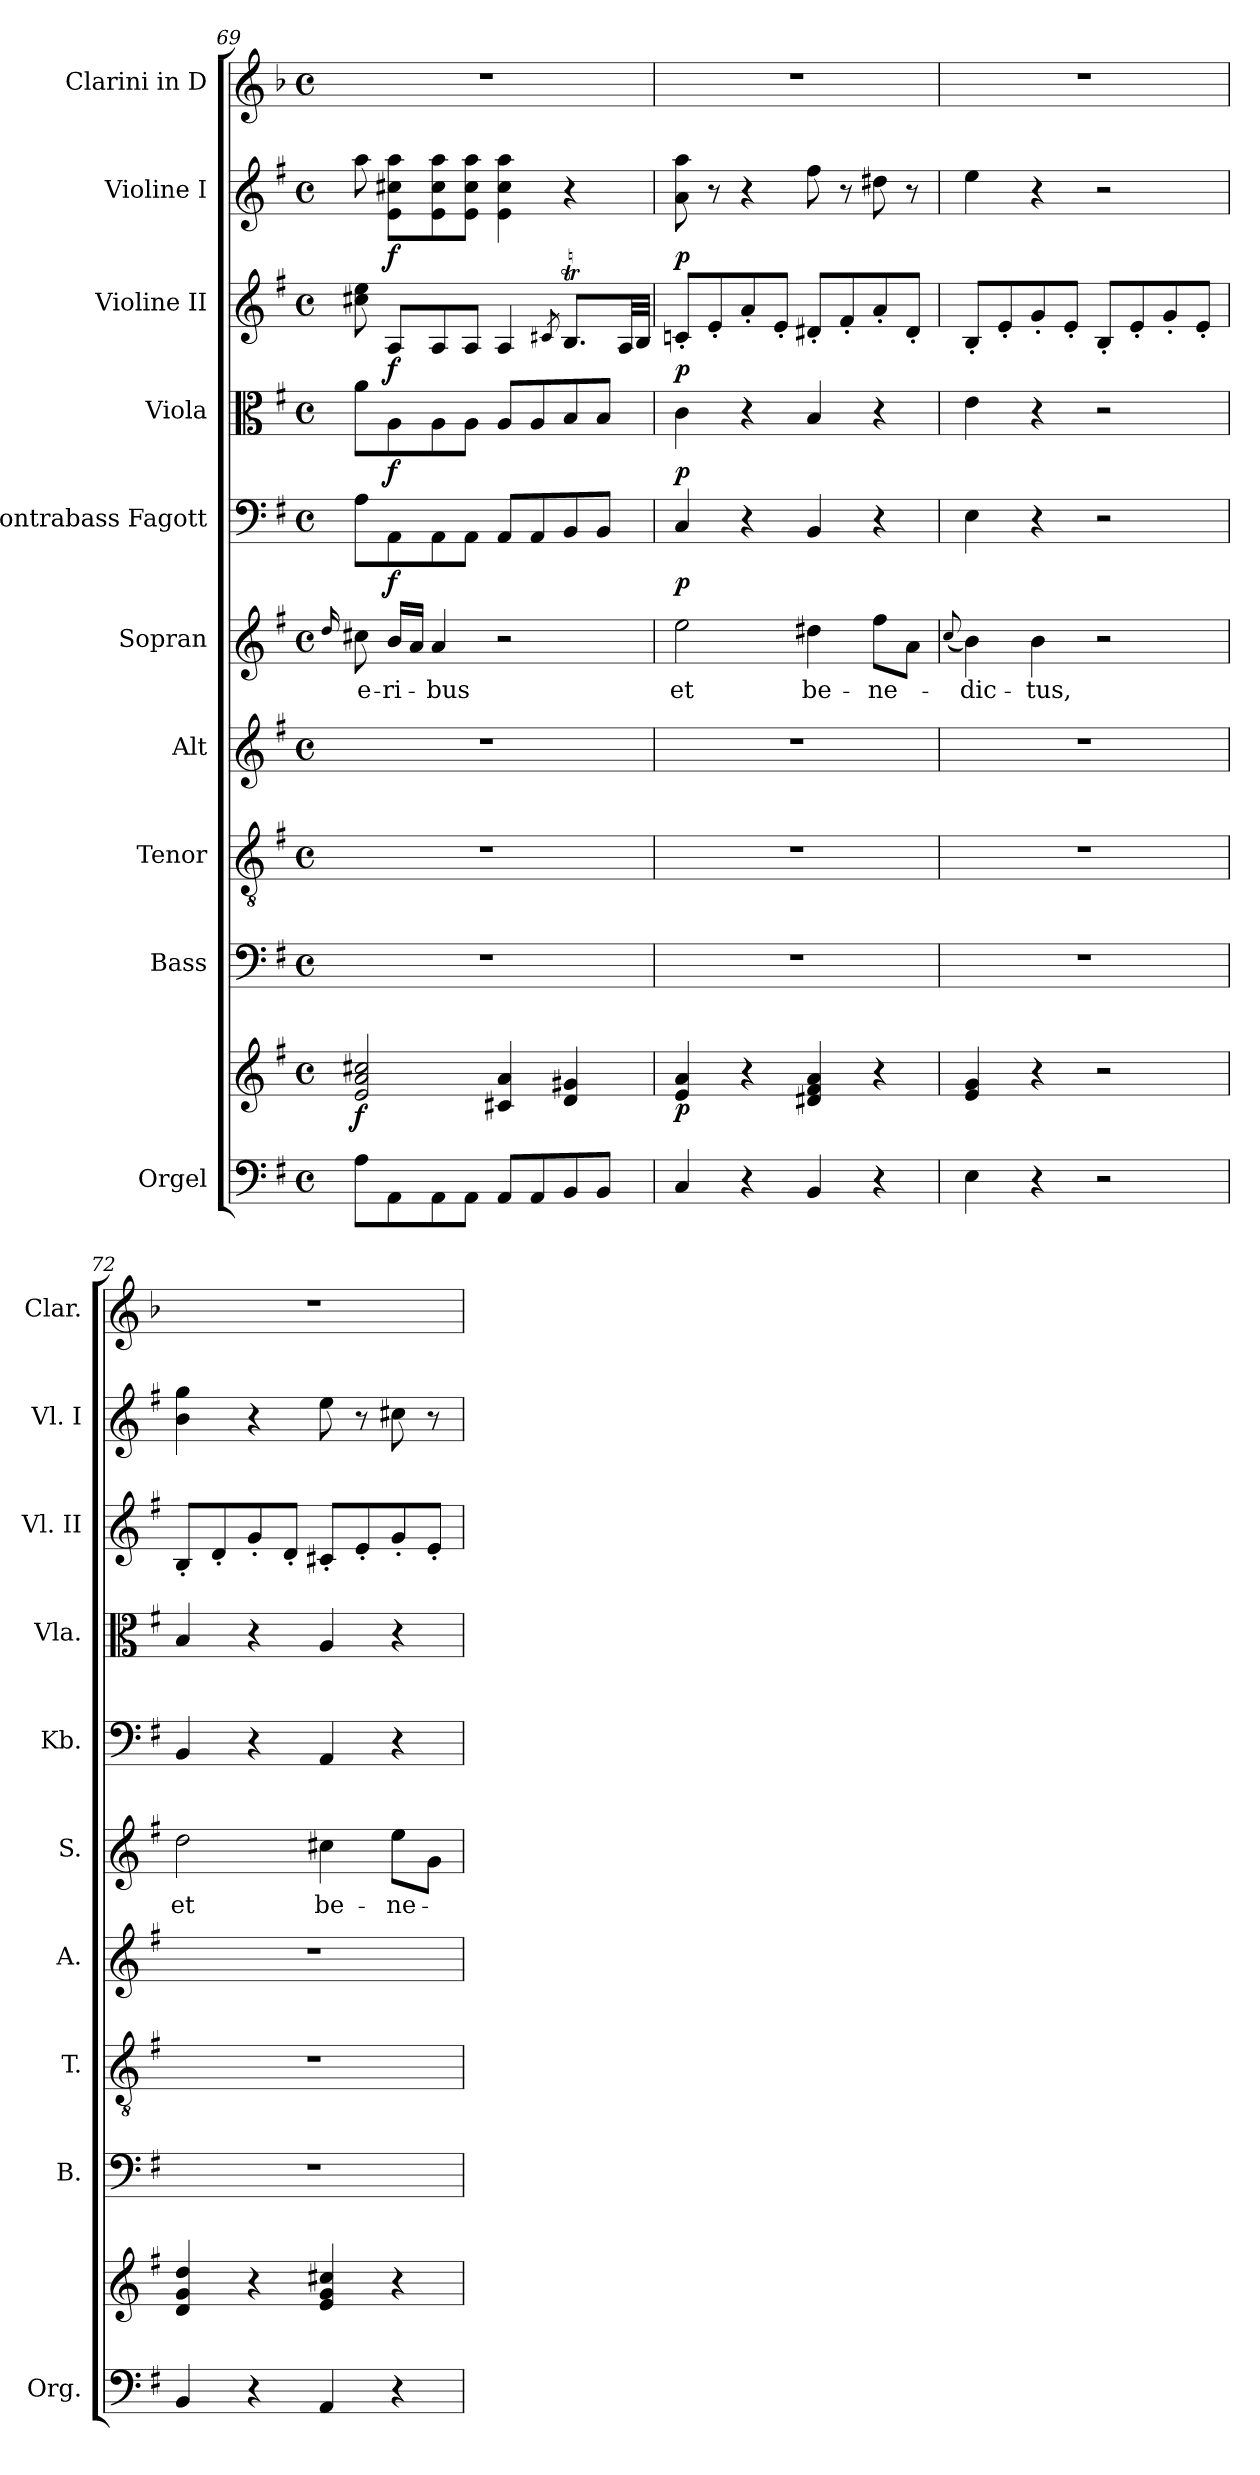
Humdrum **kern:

**kern	**kern	**dynam	**kern	**kern	**kern	**kern	**text	**kern	**dynam	**kern	**dynam	**kern	**dynam	**kern	**dynam	**kern
*part10	*part10	*part10	*part9	*part8	*part7	*part6	*part6	*part5	*part5	*part4	*part4	*part3	*part3	*part2	*part2	*part1
*staff11	*staff10	*staff10/11	*staff9	*staff8	*staff7	*staff6	*staff6	*staff5	*staff5	*staff4	*staff4	*staff3	*staff3	*staff2	*staff2	*staff1
*I"Orgel	*	*	*I"Bass	*I"Tenor	*I"Alt	*I"Sopran	*	*I"Kontrabass Fagott	*	*I"Viola	*	*I"Violine II	*	*I"Violine I	*	*I"Clarini in D
*I'Org.	*	*	*I'B.	*I'T.	*I'A.	*I'S.	*	*I'Kb.	*	*I'Vla.	*	*I'Vl. II	*	*I'Vl. I	*	*I'Clar.
!!LO:PB:g=z
*clefF4	*clefG2	*	*clefF4	*clefGv2	*clefG2	*clefG2	*	*clefF4	*	*clefC3	*	*clefG2	*	*clefG2	*	*clefG2
*	*	*	*	*	*	*	*	*ITrd7c12	*	*	*	*	*	*	*	*ITrd-1c-2
*k[f#]	*k[f#]	*	*k[f#]	*k[f#]	*k[f#]	*k[f#]	*	*k[f#]	*	*k[f#]	*	*k[f#]	*	*k[f#]	*	*k[f#]
*G:	*G:	*	*G:	*G:	*G:	*G:	*	*G:	*	*G:	*	*G:	*	*G:	*	*G:
*M4/4	*M4/4	*	*M4/4	*M4/4	*M4/4	*M4/4	*	*M4/4	*	*M4/4	*	*M4/4	*	*M4/4	*	*M4/4
*met(c)	*met(c)	*	*met(c)	*met(c)	*met(c)	*met(c)	*	*met(c)	*	*met(c)	*	*met(c)	*	*met(c)	*	*met(c)
=69	=69	=69	=69	=69	=69	=69	=69	=69	=69	=69	=69	=69	=69	=69	=69	=69
.	.	.	.	.	.	16qqdd/	.	.	.	.	.	.	.	.	.	.
!	!	!LO:DY:b	!	!	!	!	!LO:LY:b	!	!	!	!	!	!	!	!	!
8A\L	2e/ 2a/ 2cc#X/	f	1r	1r	1r	8cc#X\	-e-	8AA\L	.	8a\L	.	8cc#X\ 8ee\	.	8aa\	.	1r
!	!	!	!	!	!	!	!LO:LY:b	!	!LO:DY:b	!	!LO:DY:b	!	!LO:DY:b	!	!LO:DY:b	!
8AA\	.	.	.	.	.	16b/LL	-ri-	8AAA\	f	8A\	f	8A/L	f	8e\ 8cc#X\ 8aa\L	f	.
.	.	.	.	.	.	16a/JJ	.	.	.	.	.	.	.	.	.	.
!	!	!	!	!	!	!	!LO:LY:b	!	!	!	!	!	!	!	!	!
8AA\	.	.	.	.	.	4a/	-bus	8AAA\	.	8A\	.	8A/	.	8e\ 8cc#\ 8aa\	.	.
8AA\J	.	.	.	.	.	.	.	8AAA\J	.	8A\J	.	8A/J	.	8e\ 8cc#\ 8aa\J	.	.
8AA/L	4c#X/ 4a/	.	.	.	.	2r	.	8AAA/L	.	8A/L	.	4A/	.	4e\ 4cc#\ 4aa\	.	.
8AA/	.	.	.	.	.	.	.	8AAA/	.	8A/	.	.	.	.	.	.
.	.	.	.	.	.	.	.	.	.	.	.	8qc#X/	.	.	.	.
8BB/	4d/ 4g#X/	.	.	.	.	.	.	8BBB/	.	8B/	.	8.Bt/L	.	4r	.	.
8BB/J	.	.	.	.	.	.	.	8BBB/J	.	8B/J	.	.	.	.	.	.
.	.	.	.	.	.	.	.	.	.	.	.	32A/LL	.	.	.	.
.	.	.	.	.	.	.	.	.	.	.	.	32B/JJJ	.	.	.	.
=70	=70	=70	=70	=70	=70	=70	=70	=70	=70	=70	=70	=70	=70	=70	=70	=70
!	!	!LO:DY:b	!	!	!	!	!LO:LY:b	!	!LO:DY:b	!	!LO:DY:b	!	!LO:DY:b	!	!LO:DY:b	!
4C/	4e/ 4a/	p	1r	1r	1r	2ee\	et	4CC/	p	4c\	p	8cn'</L	p	8a\ 8aa\	p	1r
.	.	.	.	.	.	.	.	.	.	.	.	8e'</	.	8r	.	.
4r	4r	.	.	.	.	.	.	4r	.	4r	.	8a'</	.	4r	.	.
.	.	.	.	.	.	.	.	.	.	.	.	8e'</J	.	.	.	.
!	!	!	!	!	!	!	!LO:LY:b	!	!	!	!	!	!	!	!	!
4BB/	4d#X/ 4f#/ 4a/	.	.	.	.	4dd#X\	be-	4BBB/	.	4B/	.	8d#X'</L	.	8ff#\	.	.
.	.	.	.	.	.	.	.	.	.	.	.	8f#'</	.	8r	.	.
!	!	!	!	!	!	!	!LO:LY:b	!	!	!	!	!	!	!	!	!
4r	4r	.	.	.	.	8ff#\L	-ne-	4r	.	4r	.	8a'</	.	8dd#X\	.	.
.	.	.	.	.	.	8a\J	.	.	.	.	.	8d#'</J	.	8r	.	.
=71	=71	=71	=71	=71	=71	=71	=71	=71	=71	=71	=71	=71	=71	=71	=71	=71
.	.	.	.	.	.	(<8qqcc/	.	.	.	.	.	.	.	.	.	.
!	!	!	!	!	!	!	!LO:LY:b	!	!	!	!	!	!	!	!	!
4E\	4e/ 4g/	.	1r	1r	1r	4b\)	-dic-	4EE\	.	4e\	.	8B'</L	.	4ee\	.	1r
.	.	.	.	.	.	.	.	.	.	.	.	8e'</	.	.	.	.
!	!	!	!	!	!	!	!LO:LY:b	!	!	!	!	!	!	!	!	!
4r	4r	.	.	.	.	4b\	-tus,	4r	.	4r	.	8g'</	.	4r	.	.
.	.	.	.	.	.	.	.	.	.	.	.	8e'</J	.	.	.	.
2r	2r	.	.	.	.	2r	.	2r	.	2r	.	8B'</L	.	2r	.	.
.	.	.	.	.	.	.	.	.	.	.	.	8e'</	.	.	.	.
.	.	.	.	.	.	.	.	.	.	.	.	8g'</	.	.	.	.
.	.	.	.	.	.	.	.	.	.	.	.	8e'</J	.	.	.	.
=72	=72	=72	=72	=72	=72	=72	=72	=72	=72	=72	=72	=72	=72	=72	=72	=72
!	!	!	!	!	!	!	!LO:LY:b	!	!	!	!	!	!	!	!	!
4BB/	4d/ 4g/ 4dd/	.	1r	1r	1r	2dd\	et	4BBB/	.	4B/	.	8B'</L	.	4b\ 4gg\	.	1r
.	.	.	.	.	.	.	.	.	.	.	.	8d'</	.	.	.	.
4r	4r	.	.	.	.	.	.	4r	.	4r	.	8g'</	.	4r	.	.
.	.	.	.	.	.	.	.	.	.	.	.	8d'</J	.	.	.	.
!	!	!	!	!	!	!	!LO:LY:b	!	!	!	!	!	!	!	!	!
4AA/	4e/ 4g/ 4cc#X/	.	.	.	.	4cc#X\	be-	4AAA/	.	4A/	.	8c#X'</L	.	8ee\	.	.
.	.	.	.	.	.	.	.	.	.	.	.	8e'</	.	8r	.	.
!	!	!	!	!	!	!	!LO:LY:b	!	!	!	!	!	!	!	!	!
4r	4r	.	.	.	.	8ee\L	-ne-	4r	.	4r	.	8g'</	.	8cc#X\	.	.
.	.	.	.	.	.	8g\J	.	.	.	.	.	8e'</J	.	8r	.	.
=	=	=	=	=	=	=	=	=	=	=	=	=	=	=	=	=
*-	*-	*-	*-	*-	*-	*-	*-	*-	*-	*-	*-	*-	*-	*-	*-	*-
